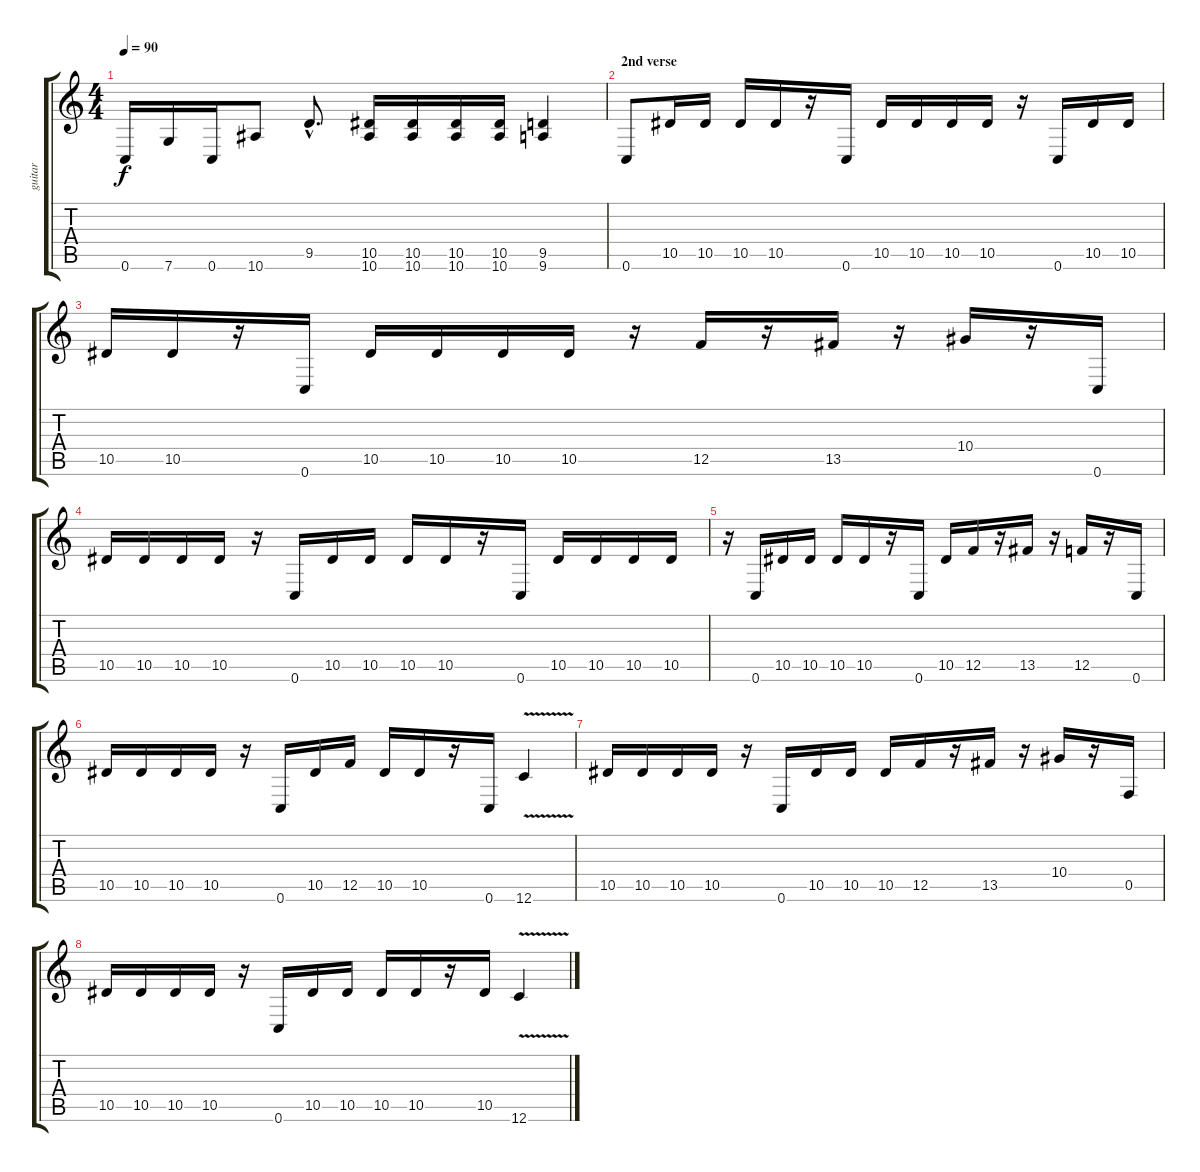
\track ("guitar" "guitar") {instrument overdrivenguitar}
\staff {score tabs}
\tuning (C4 G3 Eb3 Bb2 F2 C2) {hide}
\ts (4 4)
\tempo 90
\clef g2
\ks c
0.6.16{dy f} 7.6.16 0.6.16 10.6.8 9.5{hac}.8{d} (10.5 10.6).16 (10.5 10.6).16 (10.5 10.6).16 (10.5 10.6).16 (9.5 9.6).4 |
\section ("" "2nd verse")
0.6.8 10.5.16 10.5.16 10.5.16 10.5.16 r.16 0.6.16 10.5.16 10.5.16 10.5.16 10.5.16 r.16 0.6.16 10.5.16 10.5.16 |
10.5.16 10.5.16 r.16 0.6.16 10.5.16 10.5.16 10.5.16 10.5.16 r.16 12.5.16 r.16 13.5.16 r.16 10.4.16 r.16 0.6.16 |
10.5.16 10.5.16 10.5.16 10.5.16 r.16 0.6.16 10.5.16 10.5.16 10.5.16 10.5.16 r.16 0.6.16 10.5.16 10.5.16 10.5.16 10.5.16 |
r.16 0.6.16 10.5.16 10.5.16 10.5.16 10.5.16 r.16 0.6.16 10.5.16 12.5.16 r.16 13.5.16 r.16 12.5.16 r.16 0.6.16 |
10.5.16 10.5.16 10.5.16 10.5.16 r.16 0.6.16 10.5.16 12.5.16 10.5.16 10.5.16 r.16 0.6.16 12.6{v}.4 |
10.5.16 10.5.16 10.5.16 10.5.16 r.16 0.6.16 10.5.16 10.5.16 10.5.16 12.5.16 r.16 13.5.16 r.16 10.4.16 r.16 0.5.16 |
10.5.16 10.5.16 10.5.16 10.5.16 r.16 0.6.16 10.5.16 10.5.16 10.5.16 10.5.16 r.16 10.5.16 12.6{v}.4
